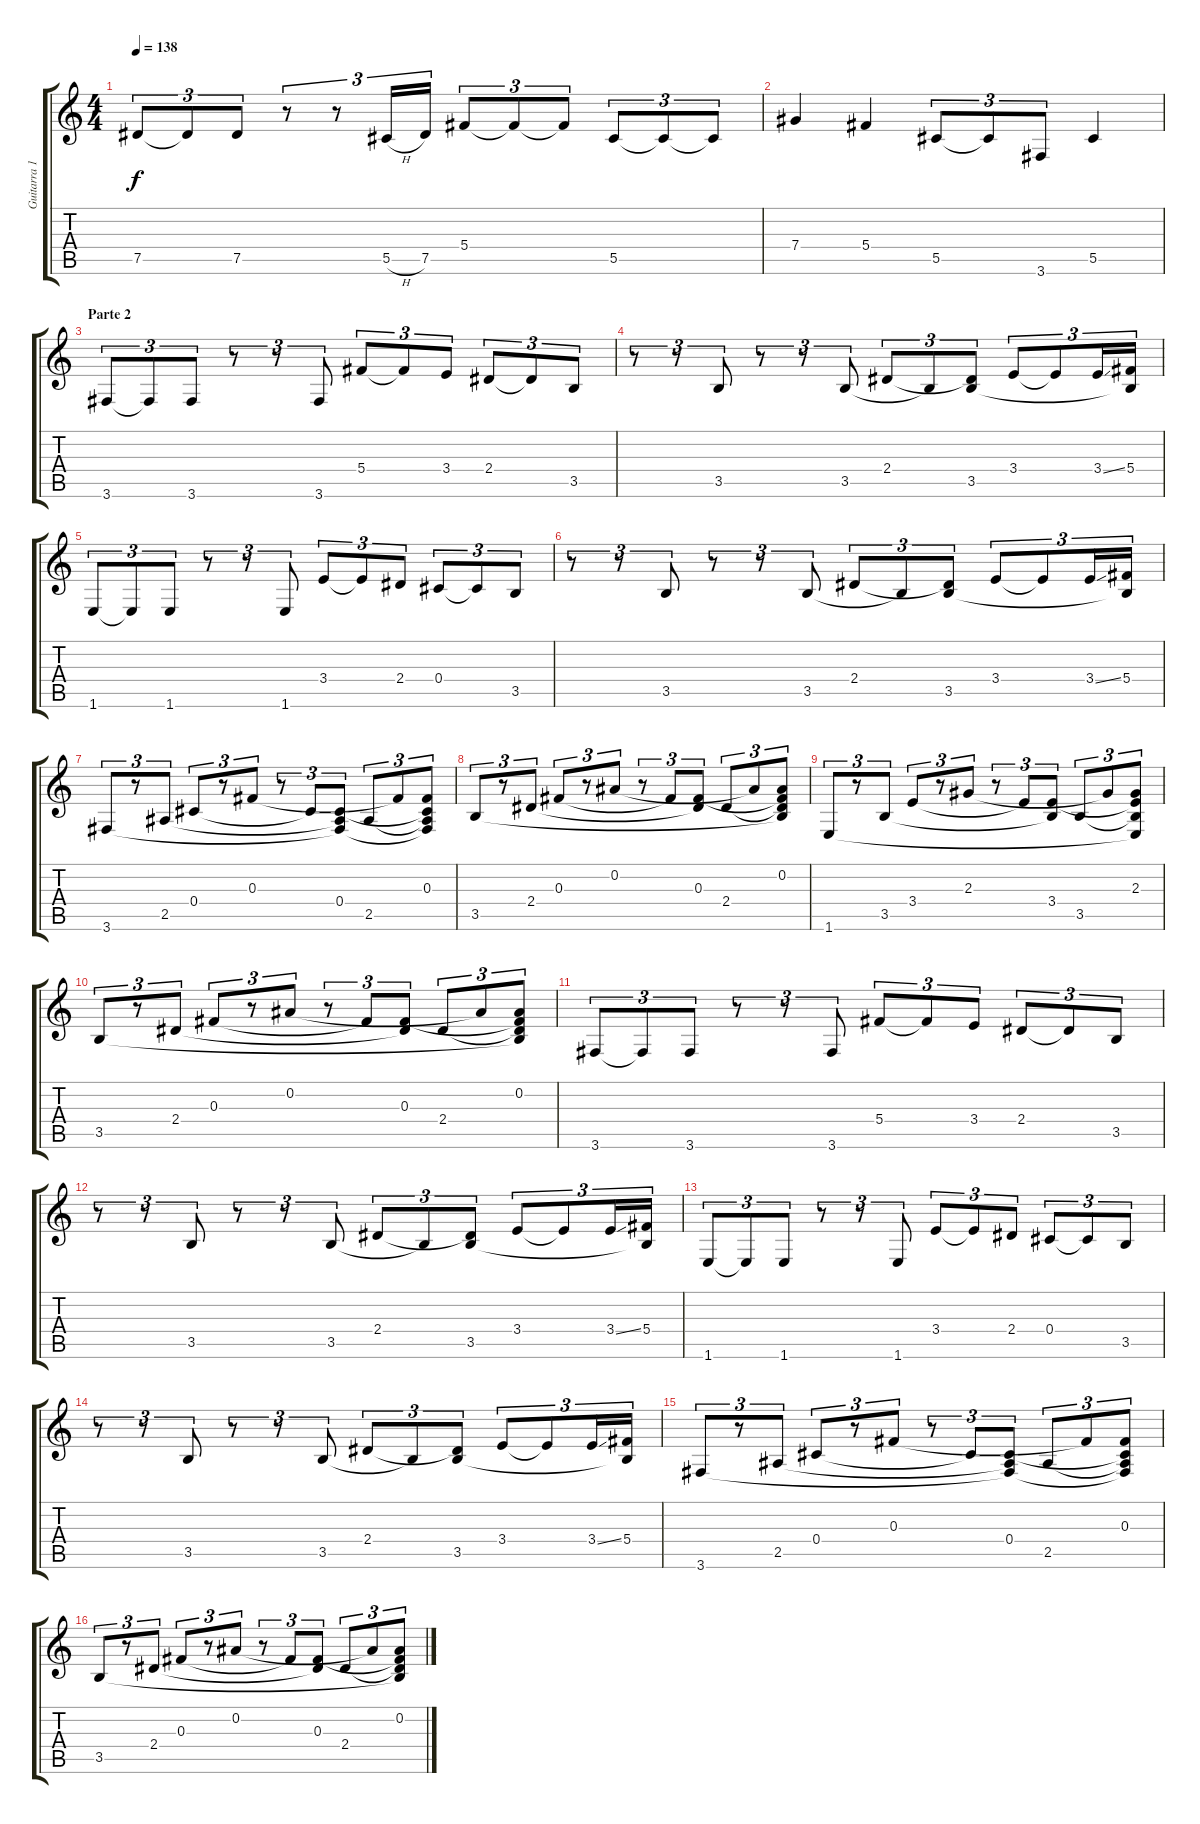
\track ("Guitarra 1" "Guitarra 1") {instrument electricguitarjazz}
\staff {score tabs}
\tuning (Eb4 Bb3 Gb3 Db3 Ab2 Eb2) {hide}
\ts (4 4)
\tempo 138
\clef g2
\ks c
7.5.8{tu (3 2) dy f} 7.5{t}.8{tu (3 2)} 7.5.8{tu (3 2)} r.8{tu (3 2)} r.8{tu (3 2)} 5.5{h}.16{tu (3 2)} 7.5.16{tu (3 2)} 5.4.8{tu (3 2)} 5.4{t}.8{tu (3 2)} 5.4{t}.8{tu (3 2)} 5.5.8{tu (3 2)} 5.5{t}.8{tu (3 2)} 5.5{t}.8{tu (3 2)} |
7.4.4 5.4.4 5.5.8{tu (3 2)} 5.5{t}.8{tu (3 2)} 3.6.8{tu (3 2)} 5.5.4 |
\section ("" "Parte 2")
3.6.8{tu (3 2) instrument electricguitarmuted} 3.6{t}.8{tu (3 2)} 3.6.8{tu (3 2)} r.8{tu (3 2)} r.8{tu (3 2)} 3.6.8{tu (3 2)} 5.4.8{tu (3 2)} 5.4{t}.8{tu (3 2)} 3.4.8{tu (3 2)} 2.4.8{tu (3 2)} 2.4{t}.8{tu (3 2)} 3.5.8{tu (3 2)} |
r.8{tu (3 2)} r.8{tu (3 2)} 3.5.8{tu (3 2)} r.8{tu (3 2)} r.8{tu (3 2)} 3.5.8{tu (3 2)} 2.4.8{tu (3 2) instrument electricguitarjazz} 3.5{t}.8{tu (3 2)} (2.4{t} 3.5).8{tu (3 2)} 3.4.8{tu (3 2)} 3.4{t}.8{tu (3 2)} 3.4{ss}.16{tu (3 2)} (5.4 3.5{t}).16{tu (3 2)} |
1.6.8{tu (3 2) instrument electricguitarmuted} 1.6{t}.8{tu (3 2)} 1.6.8{tu (3 2)} r.8{tu (3 2)} r.8{tu (3 2)} 1.6.8{tu (3 2)} 3.4.8{tu (3 2)} 3.4{t}.8{tu (3 2)} 2.4.8{tu (3 2)} 0.4.8{tu (3 2)} 0.4{t}.8{tu (3 2)} 3.5.8{tu (3 2)} |
r.8{tu (3 2)} r.8{tu (3 2)} 3.5.8{tu (3 2)} r.8{tu (3 2)} r.8{tu (3 2)} 3.5.8{tu (3 2)} 2.4.8{tu (3 2) instrument electricguitarjazz} 3.5{t}.8{tu (3 2)} (2.4{t} 3.5).8{tu (3 2)} 3.4.8{tu (3 2)} 3.4{t}.8{tu (3 2)} 3.4{ss}.16{tu (3 2)} (5.4 3.5{t}).16{tu (3 2)} |
3.6.8{tu (3 2)} r.8{tu (3 2)} 2.5.8{tu (3 2)} 0.4.8{tu (3 2)} r.8{tu (3 2)} 0.3.8{tu (3 2)} r.8{tu (3 2)} 0.4{t}.8{tu (3 2)} (0.4 2.5{t} 3.6{t}).8{tu (3 2)} 2.5.8{tu (3 2)} 0.3{t}.8{tu (3 2)} (0.3 0.4{t} 2.5{t} 3.6{t}).8{tu (3 2)} |
3.5.8{tu (3 2)} r.8{tu (3 2)} 2.4.8{tu (3 2)} 0.3.8{tu (3 2)} r.8{tu (3 2)} 0.2.8{tu (3 2)} r.8{tu (3 2)} 0.3{t}.8{tu (3 2)} (0.3 2.4{t}).8{tu (3 2)} 2.4.8{tu (3 2)} 0.2{t}.8{tu (3 2)} (0.2 0.3{t} 2.4{t} 3.5{t}).8{tu (3 2)} |
1.6.8{tu (3 2)} r.8{tu (3 2)} 3.5.8{tu (3 2)} 3.4.8{tu (3 2)} r.8{tu (3 2)} 2.3.8{tu (3 2)} r.8{tu (3 2)} 3.4{t}.8{tu (3 2)} (3.4 3.5{t}).8{tu (3 2)} 3.5.8{tu (3 2)} 2.3{t}.8{tu (3 2)} (2.3 3.4{t} 3.5{t} 1.6{t}).8{tu (3 2)} |
3.5.8{tu (3 2)} r.8{tu (3 2)} 2.4.8{tu (3 2)} 0.3.8{tu (3 2)} r.8{tu (3 2)} 0.2.8{tu (3 2)} r.8{tu (3 2)} 0.3{t}.8{tu (3 2)} (0.3 2.4{t}).8{tu (3 2)} 2.4.8{tu (3 2)} 0.2{t}.8{tu (3 2)} (0.2 0.3{t} 2.4{t} 3.5{t}).8{tu (3 2)} |
3.6.8{tu (3 2) instrument electricguitarmuted} 3.6{t}.8{tu (3 2)} 3.6.8{tu (3 2)} r.8{tu (3 2)} r.8{tu (3 2)} 3.6.8{tu (3 2)} 5.4.8{tu (3 2)} 5.4{t}.8{tu (3 2)} 3.4.8{tu (3 2)} 2.4.8{tu (3 2)} 2.4{t}.8{tu (3 2)} 3.5.8{tu (3 2)} |
r.8{tu (3 2)} r.8{tu (3 2)} 3.5.8{tu (3 2)} r.8{tu (3 2)} r.8{tu (3 2)} 3.5.8{tu (3 2)} 2.4.8{tu (3 2) instrument electricguitarjazz} 3.5{t}.8{tu (3 2)} (2.4{t} 3.5).8{tu (3 2)} 3.4.8{tu (3 2)} 3.4{t}.8{tu (3 2)} 3.4{ss}.16{tu (3 2)} (5.4 3.5{t}).16{tu (3 2)} |
1.6.8{tu (3 2) instrument electricguitarmuted} 1.6{t}.8{tu (3 2)} 1.6.8{tu (3 2)} r.8{tu (3 2)} r.8{tu (3 2)} 1.6.8{tu (3 2)} 3.4.8{tu (3 2)} 3.4{t}.8{tu (3 2)} 2.4.8{tu (3 2)} 0.4.8{tu (3 2)} 0.4{t}.8{tu (3 2)} 3.5.8{tu (3 2)} |
r.8{tu (3 2)} r.8{tu (3 2)} 3.5.8{tu (3 2)} r.8{tu (3 2)} r.8{tu (3 2)} 3.5.8{tu (3 2)} 2.4.8{tu (3 2) instrument electricguitarjazz} 3.5{t}.8{tu (3 2)} (2.4{t} 3.5).8{tu (3 2)} 3.4.8{tu (3 2)} 3.4{t}.8{tu (3 2)} 3.4{ss}.16{tu (3 2)} (5.4 3.5{t}).16{tu (3 2)} |
3.6.8{tu (3 2) instrument electricguitarjazz} r.8{tu (3 2)} 2.5.8{tu (3 2)} 0.4.8{tu (3 2)} r.8{tu (3 2)} 0.3.8{tu (3 2)} r.8{tu (3 2)} 0.4{t}.8{tu (3 2)} (0.4 2.5{t} 3.6{t}).8{tu (3 2)} 2.5.8{tu (3 2)} 0.3{t}.8{tu (3 2)} (0.3 0.4{t} 2.5{t} 3.6{t}).8{tu (3 2)} |
3.5.8{tu (3 2)} r.8{tu (3 2)} 2.4.8{tu (3 2)} 0.3.8{tu (3 2)} r.8{tu (3 2)} 0.2.8{tu (3 2)} r.8{tu (3 2)} 0.3{t}.8{tu (3 2)} (0.3 2.4{t}).8{tu (3 2)} 2.4.8{tu (3 2)} 0.2{t}.8{tu (3 2)} (0.2 0.3{t} 2.4{t} 3.5{t}).8{tu (3 2)}
